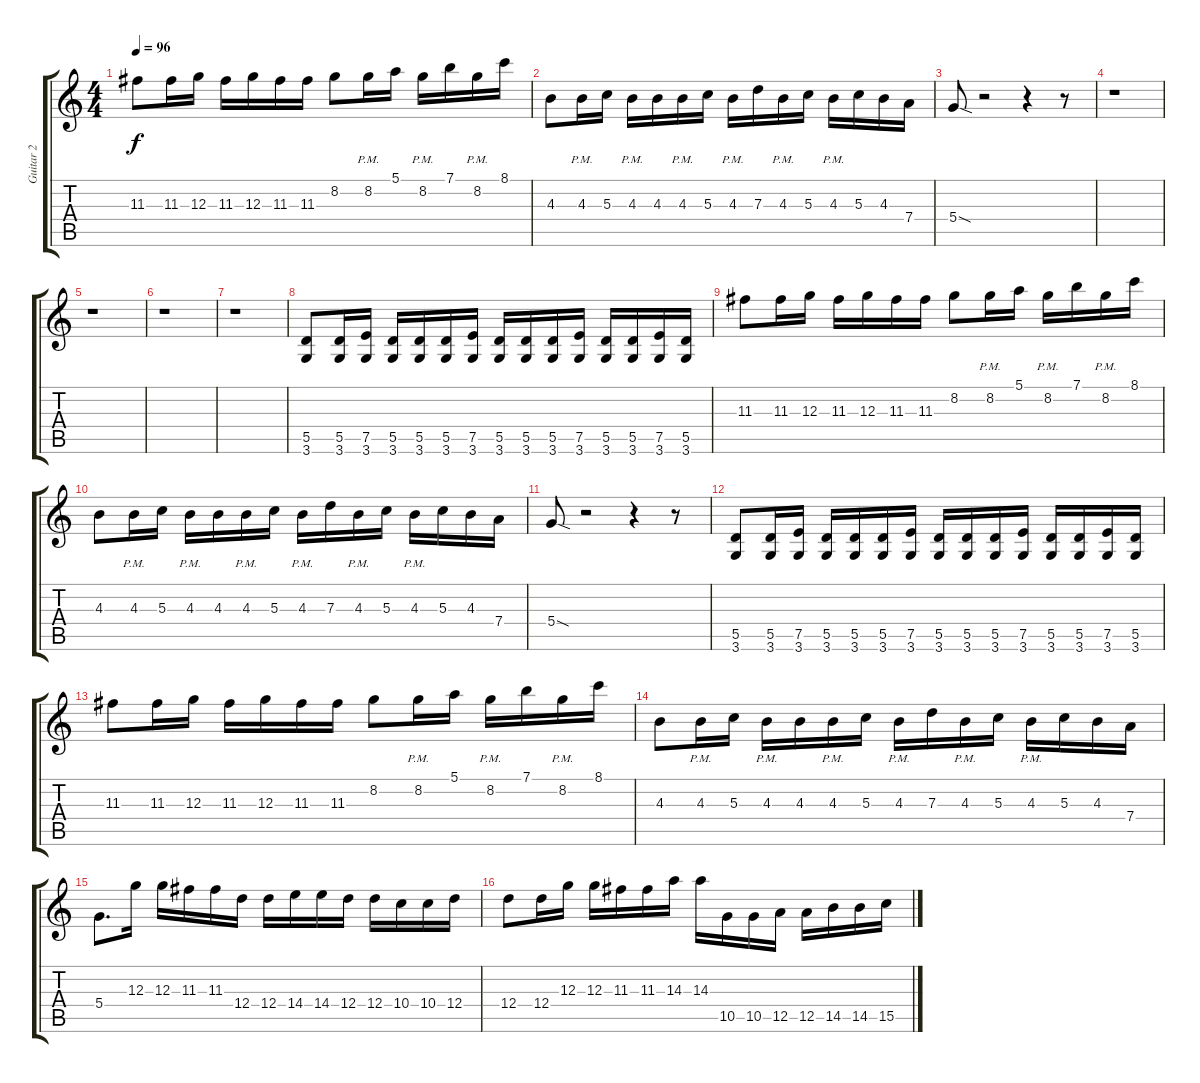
\track ("Guitar 2" "Guitar 2") {instrument distortionguitar}
\staff {score tabs}
\tuning (E4 B3 G3 D3 A2 E2) {hide}
\ts (4 4)
\tempo 96
\clef g2
\ks c
11.3.8{dy f} 11.3.16 12.3.16 11.3.16 12.3.16 11.3.16 11.3.16 8.2.8 8.2{pm}.16 5.1.16 8.2{pm}.16 7.1.16 8.2{pm}.16 8.1.16 |
4.3.8 4.3{pm}.16 5.3.16 4.3{pm}.16 4.3.16 4.3{pm}.16 5.3.16 4.3{pm}.16 7.3.16 4.3{pm}.16 5.3.16 4.3{pm}.16 5.3.16 4.3.16 7.4.16 |
5.4{sod}.8 r.2 r.4 r.8 |
r.1 |
r.1 |
r.1 |
r.1 |
(5.5 3.6).8 (5.5 3.6).16 (7.5 3.6).16 (5.5 3.6).16 (5.5 3.6).16 (5.5 3.6).16 (7.5 3.6).16 (5.5 3.6).16 (5.5 3.6).16 (5.5 3.6).16 (7.5 3.6).16 (5.5 3.6).16 (5.5 3.6).16 (7.5 3.6).16 (5.5 3.6).16 |
11.3.8 11.3.16 12.3.16 11.3.16 12.3.16 11.3.16 11.3.16 8.2.8 8.2{pm}.16 5.1.16 8.2{pm}.16 7.1.16 8.2{pm}.16 8.1.16 |
4.3.8 4.3{pm}.16 5.3.16 4.3{pm}.16 4.3.16 4.3{pm}.16 5.3.16 4.3{pm}.16 7.3.16 4.3{pm}.16 5.3.16 4.3{pm}.16 5.3.16 4.3.16 7.4.16 |
5.4{sod}.8 r.2 r.4 r.8 |
(5.5 3.6).8 (5.5 3.6).16 (7.5 3.6).16 (5.5 3.6).16 (5.5 3.6).16 (5.5 3.6).16 (7.5 3.6).16 (5.5 3.6).16 (5.5 3.6).16 (5.5 3.6).16 (7.5 3.6).16 (5.5 3.6).16 (5.5 3.6).16 (7.5 3.6).16 (5.5 3.6).16 |
11.3.8 11.3.16 12.3.16 11.3.16 12.3.16 11.3.16 11.3.16 8.2.8 8.2{pm}.16 5.1.16 8.2{pm}.16 7.1.16 8.2{pm}.16 8.1.16 |
4.3.8 4.3{pm}.16 5.3.16 4.3{pm}.16 4.3.16 4.3{pm}.16 5.3.16 4.3{pm}.16 7.3.16 4.3{pm}.16 5.3.16 4.3{pm}.16 5.3.16 4.3.16 7.4.16 |
5.4.8{d} 12.3.16 12.3.16 11.3.16 11.3.16 12.4.16 12.4.16 14.4.16 14.4.16 12.4.16 12.4.16 10.4.16 10.4.16 12.4.16 |
12.4.8 12.4.16 12.3.16 12.3.16 11.3.16 11.3.16 14.3.16 14.3.16 10.5.16 10.5.16 12.5.16 12.5.16 14.5.16 14.5.16 15.5.16
